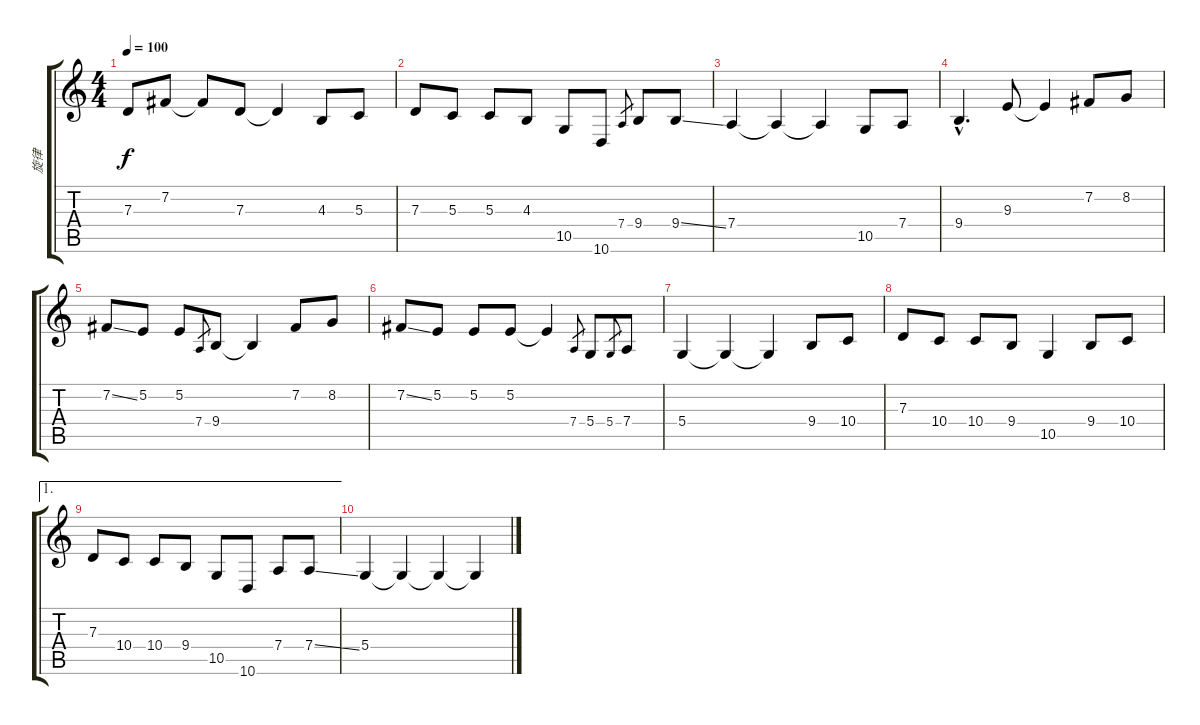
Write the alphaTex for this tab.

\track ("旋律" "旋律") {instrument acousticgrandpiano}
\staff {score tabs}
\tuning (E4 B3 G3 D3 A2 E2) {hide}
\ts (4 4)
\tempo 100
\clef g2
\ks c
7.3.8{dy f} 7.2.8 7.2{t}.8 7.3.8 7.3{t}.4 4.3.8 5.3.8 |
7.3.8 5.3.8 5.3.8 4.3.8 10.5.8 10.6.8 7.4.8{gr} 9.4.8 9.4{ss}.8 |
7.4.4 7.4{t}.4 7.4{t}.4 10.5.8 7.4.8 |
9.4{hac}.4{d} 9.3.8 9.3{t}.4 7.2.8 8.2.8 |
7.2{ss}.8 5.2.8 5.2.8 7.4.8{gr} 9.4.8 9.4{t}.4 7.2.8 8.2.8 |
7.2{ss}.8 5.2.8 5.2.8 5.2.8 5.2{t}.4 7.4.8{gr} 5.4.8 5.4.8{gr} 7.4.8 |
5.4.4 5.4{t}.4 5.4{t}.4 9.4.8 10.4.8 |
7.3.8 10.4.8 10.4.8 9.4.8 10.5.4 9.4.8 10.4.8 |
\ae 1
7.3.8 10.4.8 10.4.8 9.4.8 10.5.8 10.6.8 7.4.8 7.4{ss}.8 |
5.4.4 5.4{t}.4 5.4{t}.4 5.4{t}.4
